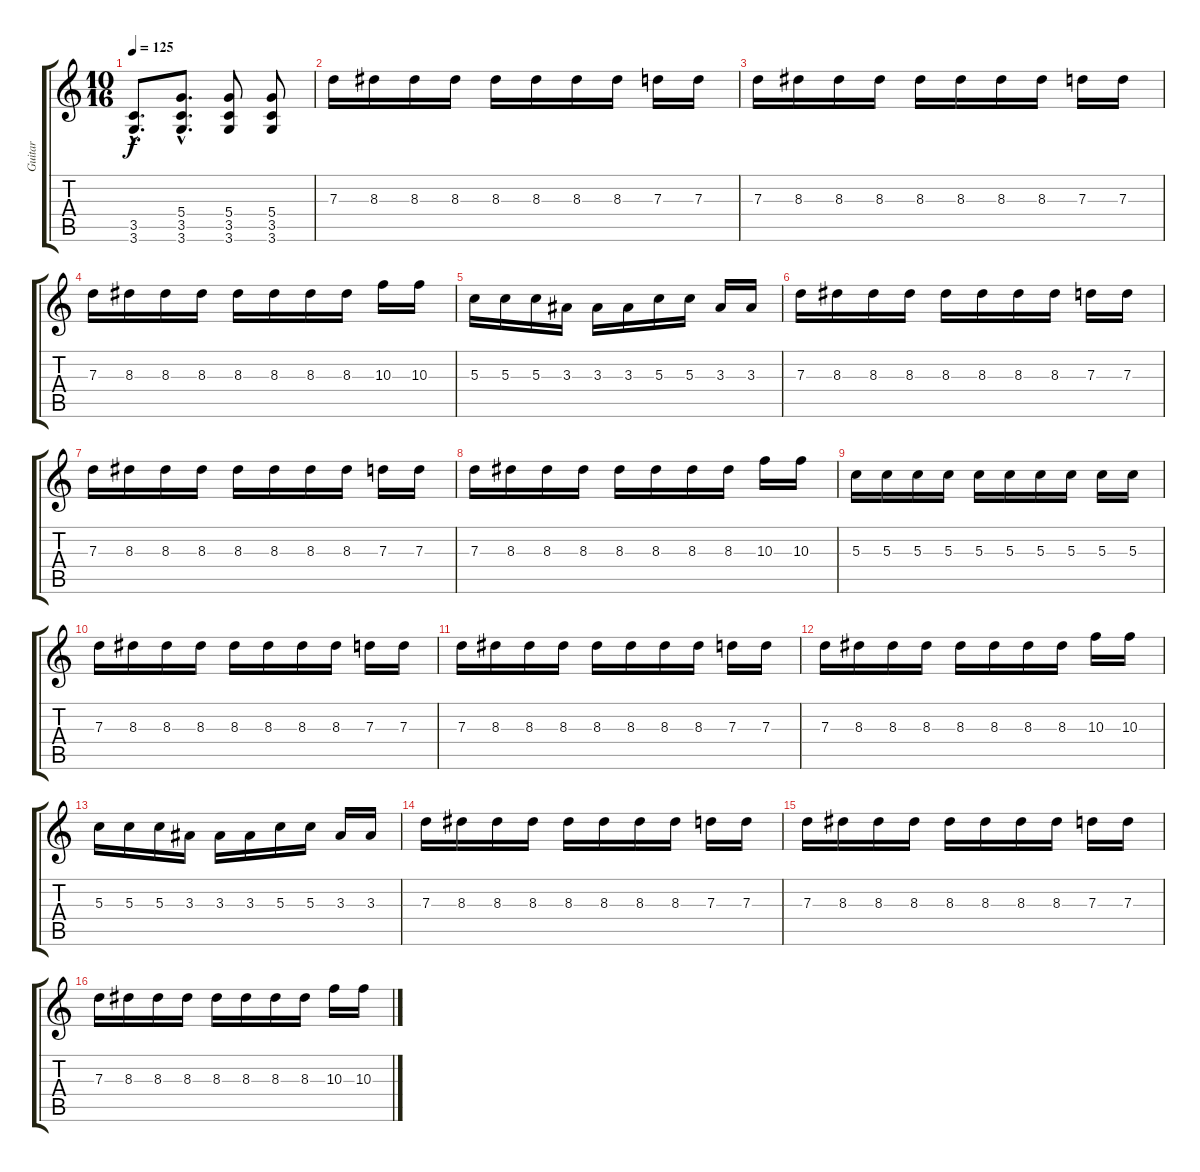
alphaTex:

\track ("Guitar" "Guitar") {instrument overdrivenguitar}
\staff {score tabs}
\tuning (E4 B3 G3 D3 A2 E2) {hide}
\ts (10 16)
\tempo 125
\clef g2
\ks c
(3.5{hac} 3.6).8{d dy f} (5.4{hac} 3.5{hac} 3.6{hac}).8{d} (5.4 3.5 3.6).8 (5.4 3.5 3.6).8 |
7.3.16 8.3.16 8.3.16 8.3.16 8.3.16 8.3.16 8.3.16 8.3.16 7.3.16 7.3.16 |
7.3.16 8.3.16 8.3.16 8.3.16 8.3.16 8.3.16 8.3.16 8.3.16 7.3.16 7.3.16 |
7.3.16 8.3.16 8.3.16 8.3.16 8.3.16 8.3.16 8.3.16 8.3.16 10.3.16 10.3.16 |
5.3.16 5.3.16 5.3.16 3.3.16 3.3.16 3.3.16 5.3.16 5.3.16 3.3.16 3.3.16 |
7.3.16 8.3.16 8.3.16 8.3.16 8.3.16 8.3.16 8.3.16 8.3.16 7.3.16 7.3.16 |
7.3.16 8.3.16 8.3.16 8.3.16 8.3.16 8.3.16 8.3.16 8.3.16 7.3.16 7.3.16 |
7.3.16 8.3.16 8.3.16 8.3.16 8.3.16 8.3.16 8.3.16 8.3.16 10.3.16 10.3.16 |
5.3.16 5.3.16 5.3.16 5.3.16 5.3.16 5.3.16 5.3.16 5.3.16 5.3.16 5.3.16 |
7.3.16 8.3.16 8.3.16 8.3.16 8.3.16 8.3.16 8.3.16 8.3.16 7.3.16 7.3.16 |
7.3.16 8.3.16 8.3.16 8.3.16 8.3.16 8.3.16 8.3.16 8.3.16 7.3.16 7.3.16 |
7.3.16 8.3.16 8.3.16 8.3.16 8.3.16 8.3.16 8.3.16 8.3.16 10.3.16 10.3.16 |
5.3.16 5.3.16 5.3.16 3.3.16 3.3.16 3.3.16 5.3.16 5.3.16 3.3.16 3.3.16 |
7.3.16 8.3.16 8.3.16 8.3.16 8.3.16 8.3.16 8.3.16 8.3.16 7.3.16 7.3.16 |
7.3.16 8.3.16 8.3.16 8.3.16 8.3.16 8.3.16 8.3.16 8.3.16 7.3.16 7.3.16 |
7.3.16 8.3.16 8.3.16 8.3.16 8.3.16 8.3.16 8.3.16 8.3.16 10.3.16 10.3.16
